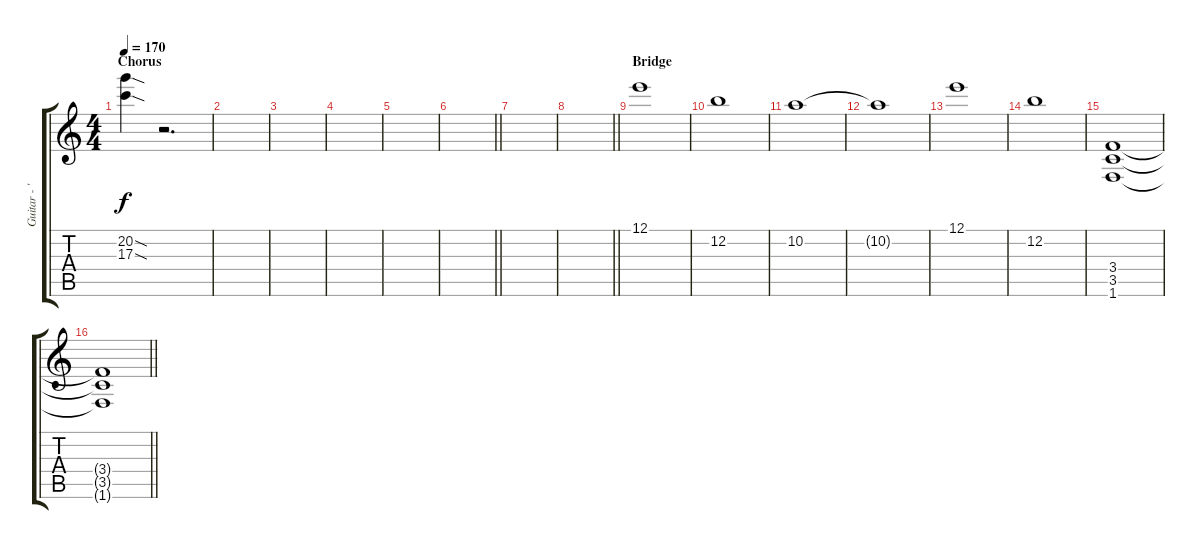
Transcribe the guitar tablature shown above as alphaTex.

\track ("Guitar - 'Mic" "Guitar - '") {instrument overdrivenguitar}
\staff {score tabs}
\tuning (E4 B3 G3 D3 A2 E2) {hide}
\ts (4 4)
\section ("" "Chorus")
\tempo 170
\clef g2
\ks c
(20.2{sod} 17.3{sod}).4{dy f} r.2{d} |
|
|
|
|
\barLineRight lightlight
|
|
\barLineRight lightlight
|
\section ("" "Bridge")
12.1.1{volume 10 balance 3 instrument overdrivenguitar} |
12.2.1 |
10.2.1 |
10.2{t}.1 |
12.1.1 |
12.2.1 |
(3.4 3.5 1.6).1{volume 12 instrument overdrivenguitar} |
\barLineRight lightlight
(3.4{t} 3.5{t} 1.6{t}).1
